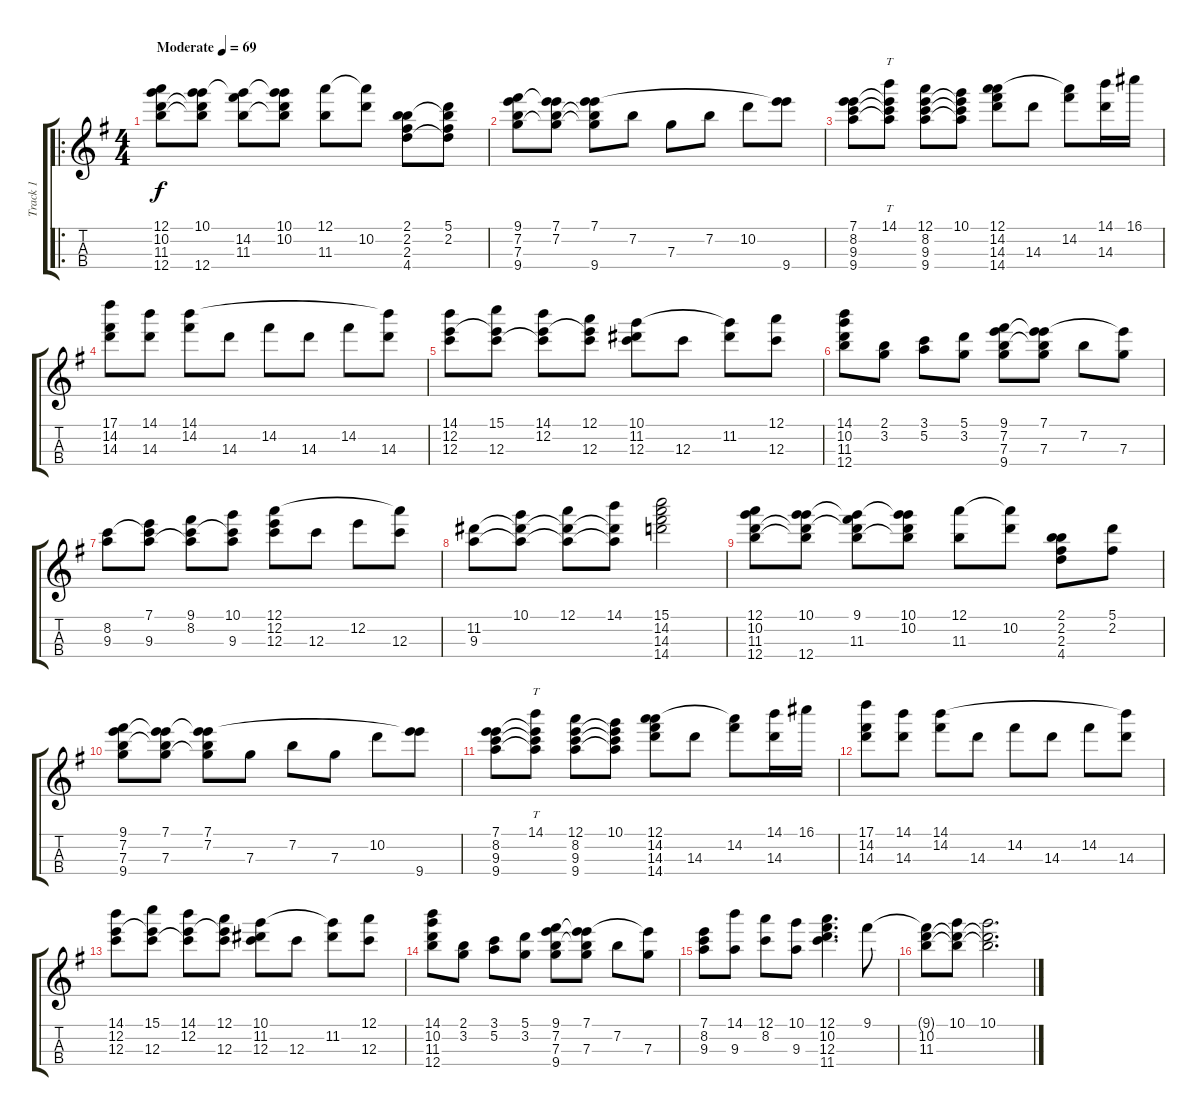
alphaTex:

\track ("Track 1" "Track 1") {instrument acousticguitarnylon}
\staff {score tabs}
\tuning (A4 E4 C4 G4) {hide}
\ro
\ts (4 4)
\tempo (69 "Moderate")
\clef g2
\ks g
(12.1 10.2 11.3 12.4).8{dy f instrument acousticguitarnylon} (10.1 10.2{t} 11.3{t} 12.4).8 (14.2 11.3 12.4{t}).8 (10.1 10.2 11.3{t} 12.4{t}).8 (12.1 11.3).8 (12.1{t} 10.2).8 (2.1 2.2 2.3 4.4).8 (5.1 2.2 2.3{t} 4.4{t}).8 |
(9.1 7.2 7.3 9.4).8 (7.1 7.2 7.3{t} 9.4{t}).8 (7.1 7.2{t} 7.3{t} 9.4).8 7.2.8 7.3.8 7.2.8 10.2.8 (7.1{t} 9.4).8 |
(7.1 8.2 9.3 9.4).8 (14.1 8.2{t} 9.3{t} 9.4{t}).8{tt} (12.1 8.2 9.3 9.4).8 (10.1 8.2{t} 9.3{t} 9.4{t}).8 (12.1 14.2 14.3 14.4).8 14.3.8 (12.1{t} 14.2).8 (14.1 14.3).16 16.1.16 |
(17.1 14.2 14.3).8 (14.1 14.3).8 (14.1 14.2).8 14.3.8 14.2.8 14.3.8 14.2.8 (14.1{t} 14.3).8 |
(14.1 12.2 12.3).8 (15.1 12.2{t} 12.3).8 (14.1 12.2 12.3{t}).8 (12.1 12.2{t} 12.3).8 (10.1 11.2 12.3).8 12.3.8 (10.1{t} 11.2).8 (12.1 12.3).8 |
(14.1 10.2 11.3 12.4).8 (2.1 3.2).8 (3.1 5.2).8 (5.1 3.2).8 (9.1 7.2 7.3 9.4).8 (7.1 7.2{t} 7.3 9.4{t}).8 7.2.8 (7.1{t} 7.3).8 |
(8.2 9.3).8 (7.1 8.2{t} 9.3).8 (9.1 8.2 9.3{t}).8 (10.1 8.2{t} 9.3).8 (12.1 12.2 12.3).8 12.3.8 12.2.8 (12.1{t} 12.3).8 |
(11.2 9.3).8 (10.1 11.2{t} 9.3{t}).8 (12.1 11.2{t} 9.3{t}).8 (14.1 11.2{t} 9.3{t}).8 (15.1 14.2 14.3 14.4).2 |
(12.1 10.2 11.3 12.4).8 (10.1 10.2{t} 11.3{t} 12.4).8 (9.1 10.2{t} 11.3 12.4{t}).8 (10.1 10.2 11.3{t} 12.4{t}).8 (12.1 11.3).8 (12.1{t} 10.2).8 (2.1 2.2 2.3 4.4).8 (5.1 2.2).8 |
(9.1 7.2 7.3 9.4).8 (7.1 7.2{t} 7.3 9.4{t}).8 (7.1 7.2 7.3{t} 9.4{t}).8 7.3.8 7.2.8 7.3.8 10.2.8 (7.1{t} 9.4).8 |
(7.1 8.2 9.3 9.4).8 (14.1 8.2{t} 9.3{t} 9.4{t}).8{tt} (12.1 8.2 9.3 9.4).8 (10.1 8.2{t} 9.3{t} 9.4{t}).8 (12.1 14.2 14.3 14.4).8 14.3.8 (12.1{t} 14.2).8 (14.1 14.3).16 16.1.16 |
(17.1 14.2 14.3).8 (14.1 14.3).8 (14.1 14.2).8 14.3.8 14.2.8 14.3.8 14.2.8 (14.1{t} 14.3).8 |
(14.1 12.2 12.3).8 (15.1 12.2{t} 12.3).8 (14.1 12.2 12.3{t}).8 (12.1 12.2{t} 12.3).8 (10.1 11.2 12.3).8 12.3.8 (10.1{t} 11.2).8 (12.1 12.3).8 |
(14.1 10.2 11.3 12.4).8 (2.1 3.2).8 (3.1 5.2).8 (5.1 3.2).8 (9.1 7.2 7.3 9.4).8 (7.1 7.2{t} 7.3 9.4{t}).8 7.2.8 (7.1{t} 7.3).8 |
(7.1 8.2 9.3).8 (14.1 9.3).8 (12.1 8.2).8 (10.1 9.3).8 (12.1 10.2 12.3 11.4).4{d} 9.1.8 |
(9.1{t} 10.2 11.3).8 (10.1 10.2{t} 11.3{t}).8 (10.1 10.2{t} 11.3{t}).2{d}
